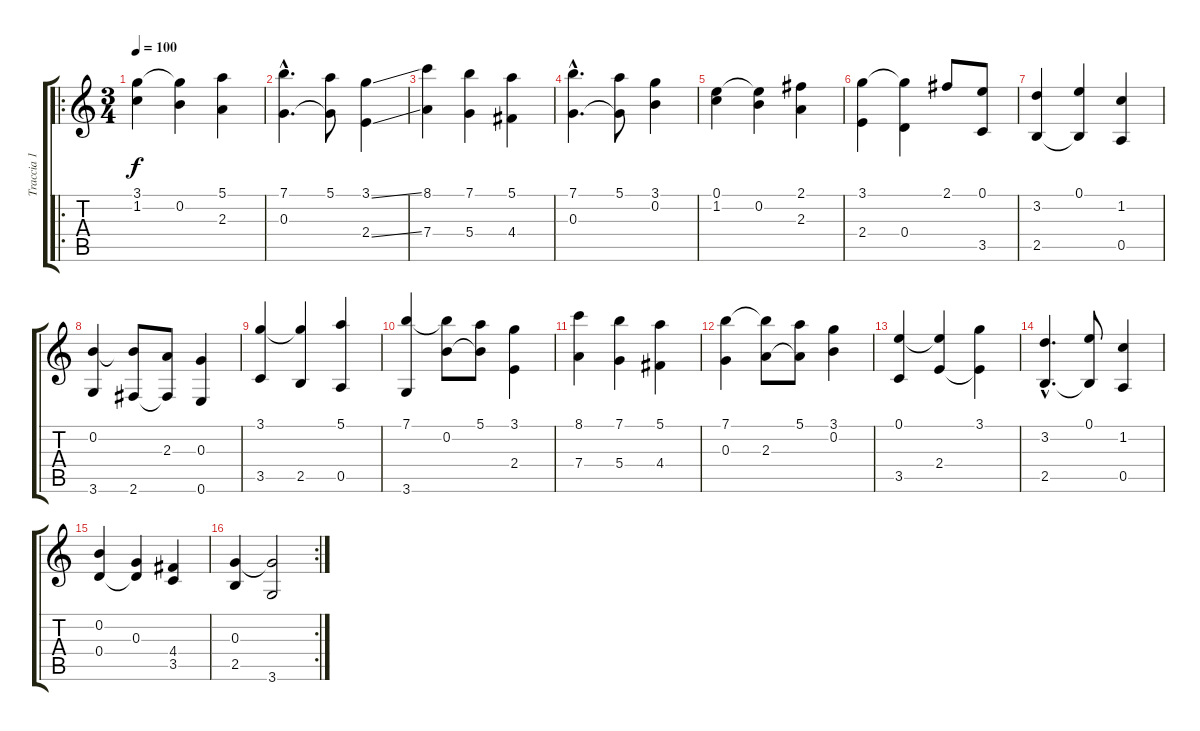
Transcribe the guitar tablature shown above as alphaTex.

\track ("Traccia 1" "Traccia 1") {instrument acousticguitarsteel}
\staff {score tabs}
\tuning (E4 B3 G3 D3 A2 E2) {hide}
\ro
\ts (3 4)
\tempo 100
\clef g2
\ks c
(3.1 1.2).4{dy f} (3.1{t} 0.2).4 (5.1 2.3).4 |
(7.1{hac} 0.3{hac}).4{d} (5.1 0.3{t}).8 (3.1{ss} 2.4{ss}).4 |
(8.1 7.4).4 (7.1 5.4).4 (5.1 4.4).4 |
(7.1{hac} 0.3{hac}).4{d} (5.1 0.3{t}).8 (3.1 0.2).4 |
(0.1 1.2).4 (0.1{t} 0.2).4 (2.1 2.3).4 |
(3.1 2.4).4 (3.1{t} 0.4).4 2.1.8 (0.1 3.5).8 |
(3.2 2.5).4 (0.1 2.5{t}).4 (1.2 0.5).4 |
(0.2 3.6).4 (0.2{t} 2.6).8 (2.3 2.6{t}).8 (0.3 0.6).4 |
(3.1 3.5).4 (3.1{t} 2.5).4 (5.1 0.5).4 |
(7.1 3.6).4 (7.1{t} 0.2).8 (5.1 0.2{t}).8 (3.1 2.4).4 |
(8.1 7.4).4 (7.1 5.4).4 (5.1 4.4).4 |
(7.1 0.3).4 (7.1{t} 2.3).8 (5.1 2.3{t}).8 (3.1 0.2).4 |
(0.1 3.5).4 (0.1{t} 2.4).4 (3.1 2.4{t}).4 |
(3.2{hac} 2.5{hac}).4{d} (0.1 2.5{t}).8 (1.2 0.5).4 |
(0.2 0.4).4 (0.3 0.4{t}).4 (4.4 3.5).4 |
\rc 2
(0.3 2.5).4 (0.3{t} 3.6).2
